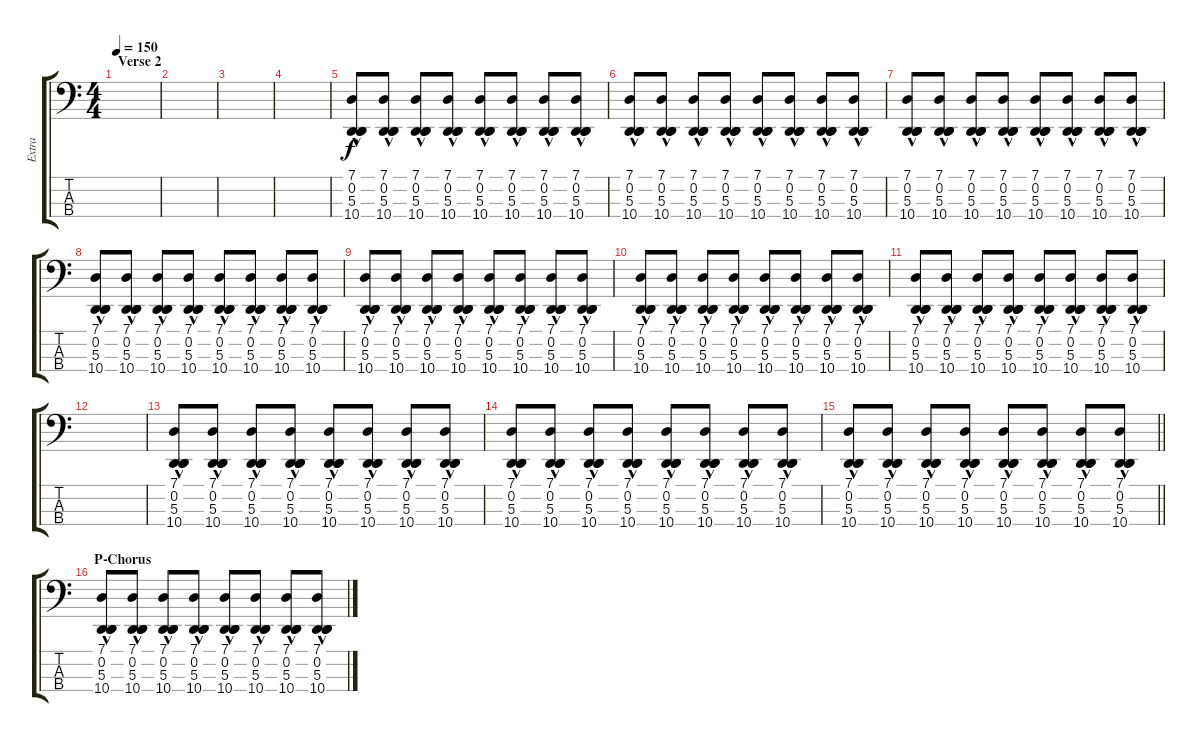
\track ("Extra" "Extra") {instrument melodictom}
\staff {score tabs}
\tuning (G2 D2 A1 E1) {hide}
\ts (4 4)
\section ("" "Verse 2")
\tempo 150
\clef f4
\ks c
|
|
|
|
(7.1 0.2{hac} 5.3{hac} 10.4{hac}).8 (7.1{hac} 0.2{hac} 5.3{hac} 10.4{hac}).8 (7.1{hac} 0.2{hac} 5.3{hac} 10.4{hac}).8 (7.1{hac} 0.2{hac} 5.3{hac} 10.4{hac}).8 (7.1{hac} 0.2{hac} 5.3{hac} 10.4{hac}).8 (7.1{hac} 0.2{hac} 5.3{hac} 10.4{hac}).8 (7.1{hac} 0.2{hac} 5.3{hac} 10.4{hac}).8 (7.1{hac} 0.2{hac} 5.3{hac} 10.4{hac}).8 |
(7.1{hac} 0.2{hac} 5.3{hac} 10.4{hac}).8 (7.1{hac} 0.2{hac} 5.3{hac} 10.4{hac}).8 (7.1{hac} 0.2{hac} 5.3{hac} 10.4{hac}).8 (7.1{hac} 0.2{hac} 5.3{hac} 10.4{hac}).8 (7.1{hac} 0.2{hac} 5.3{hac} 10.4{hac}).8 (7.1{hac} 0.2{hac} 5.3{hac} 10.4{hac}).8 (7.1{hac} 0.2{hac} 5.3{hac} 10.4{hac}).8 (7.1{hac} 0.2{hac} 5.3{hac} 10.4{hac}).8 |
(7.1{hac} 0.2{hac} 5.3{hac} 10.4{hac}).8 (7.1{hac} 0.2{hac} 5.3{hac} 10.4{hac}).8 (7.1{hac} 0.2{hac} 5.3{hac} 10.4{hac}).8 (7.1{hac} 0.2{hac} 5.3{hac} 10.4{hac}).8 (7.1{hac} 0.2{hac} 5.3{hac} 10.4{hac}).8 (7.1{hac} 0.2{hac} 5.3{hac} 10.4{hac}).8 (7.1{hac} 0.2{hac} 5.3{hac} 10.4{hac}).8 (7.1{hac} 0.2{hac} 5.3{hac} 10.4{hac}).8 |
(7.1{hac} 0.2{hac} 5.3{hac} 10.4{hac}).8 (7.1{hac} 0.2{hac} 5.3{hac} 10.4{hac}).8 (7.1{hac} 0.2{hac} 5.3{hac} 10.4{hac}).8 (7.1{hac} 0.2{hac} 5.3{hac} 10.4{hac}).8 (7.1{hac} 0.2{hac} 5.3{hac} 10.4{hac}).8 (7.1{hac} 0.2{hac} 5.3{hac} 10.4{hac}).8 (7.1{hac} 0.2{hac} 5.3{hac} 10.4{hac}).8 (7.1{hac} 0.2{hac} 5.3{hac} 10.4{hac}).8 |
(7.1{hac} 0.2{hac} 5.3{hac} 10.4{hac}).8 (7.1{hac} 0.2{hac} 5.3{hac} 10.4{hac}).8 (7.1{hac} 0.2{hac} 5.3{hac} 10.4{hac}).8 (7.1{hac} 0.2{hac} 5.3{hac} 10.4{hac}).8 (7.1{hac} 0.2{hac} 5.3{hac} 10.4{hac}).8 (7.1{hac} 0.2{hac} 5.3{hac} 10.4{hac}).8 (7.1{hac} 0.2{hac} 5.3{hac} 10.4{hac}).8 (7.1{hac} 0.2{hac} 5.3{hac} 10.4{hac}).8 |
(7.1{hac} 0.2{hac} 5.3{hac} 10.4{hac}).8 (7.1{hac} 0.2{hac} 5.3{hac} 10.4{hac}).8 (7.1{hac} 0.2{hac} 5.3{hac} 10.4{hac}).8 (7.1{hac} 0.2{hac} 5.3{hac} 10.4{hac}).8 (7.1{hac} 0.2{hac} 5.3{hac} 10.4{hac}).8 (7.1{hac} 0.2{hac} 5.3{hac} 10.4{hac}).8 (7.1{hac} 0.2{hac} 5.3{hac} 10.4{hac}).8 (7.1{hac} 0.2{hac} 5.3{hac} 10.4{hac}).8 |
(7.1{hac} 0.2{hac} 5.3{hac} 10.4{hac}).8 (7.1{hac} 0.2{hac} 5.3{hac} 10.4{hac}).8 (7.1{hac} 0.2{hac} 5.3{hac} 10.4{hac}).8 (7.1{hac} 0.2{hac} 5.3{hac} 10.4{hac}).8 (7.1{hac} 0.2{hac} 5.3{hac} 10.4{hac}).8 (7.1{hac} 0.2{hac} 5.3{hac} 10.4{hac}).8 (7.1{hac} 0.2{hac} 5.3{hac} 10.4{hac}).8 (7.1{hac} 0.2{hac} 5.3{hac} 10.4{hac}).8 |
|
(7.1{hac} 0.2{hac} 5.3{hac} 10.4{hac}).8 (7.1{hac} 0.2{hac} 5.3{hac} 10.4{hac}).8 (7.1{hac} 0.2{hac} 5.3{hac} 10.4{hac}).8 (7.1{hac} 0.2{hac} 5.3{hac} 10.4{hac}).8 (7.1{hac} 0.2{hac} 5.3{hac} 10.4{hac}).8 (7.1{hac} 0.2{hac} 5.3{hac} 10.4{hac}).8 (7.1{hac} 0.2{hac} 5.3{hac} 10.4{hac}).8 (7.1{hac} 0.2{hac} 5.3{hac} 10.4{hac}).8 |
(7.1{hac} 0.2{hac} 5.3{hac} 10.4{hac}).8 (7.1{hac} 0.2{hac} 5.3{hac} 10.4{hac}).8 (7.1{hac} 0.2{hac} 5.3{hac} 10.4{hac}).8 (7.1{hac} 0.2{hac} 5.3{hac} 10.4{hac}).8 (7.1{hac} 0.2{hac} 5.3{hac} 10.4{hac}).8 (7.1{hac} 0.2{hac} 5.3{hac} 10.4{hac}).8 (7.1{hac} 0.2{hac} 5.3{hac} 10.4{hac}).8 (7.1{hac} 0.2{hac} 5.3{hac} 10.4{hac}).8 |
\barLineRight lightlight
(7.1{hac} 0.2{hac} 5.3{hac} 10.4{hac}).8 (7.1{hac} 0.2{hac} 5.3{hac} 10.4{hac}).8 (7.1{hac} 0.2{hac} 5.3{hac} 10.4{hac}).8 (7.1{hac} 0.2{hac} 5.3{hac} 10.4{hac}).8 (7.1{hac} 0.2{hac} 5.3{hac} 10.4{hac}).8 (7.1{hac} 0.2{hac} 5.3{hac} 10.4{hac}).8 (7.1{hac} 0.2{hac} 5.3{hac} 10.4{hac}).8 (7.1{hac} 0.2{hac} 5.3{hac} 10.4{hac}).8 |
\section ("" "P-Chorus")
(7.1{hac} 0.2{hac} 5.3{hac} 10.4{hac}).8 (7.1{hac} 0.2{hac} 5.3{hac} 10.4{hac}).8 (7.1{hac} 0.2{hac} 5.3{hac} 10.4{hac}).8 (7.1{hac} 0.2{hac} 5.3{hac} 10.4{hac}).8 (7.1{hac} 0.2{hac} 5.3{hac} 10.4{hac}).8 (7.1{hac} 0.2{hac} 5.3{hac} 10.4{hac}).8 (7.1{hac} 0.2{hac} 5.3{hac} 10.4{hac}).8 (7.1{hac} 0.2{hac} 5.3{hac} 10.4{hac}).8
